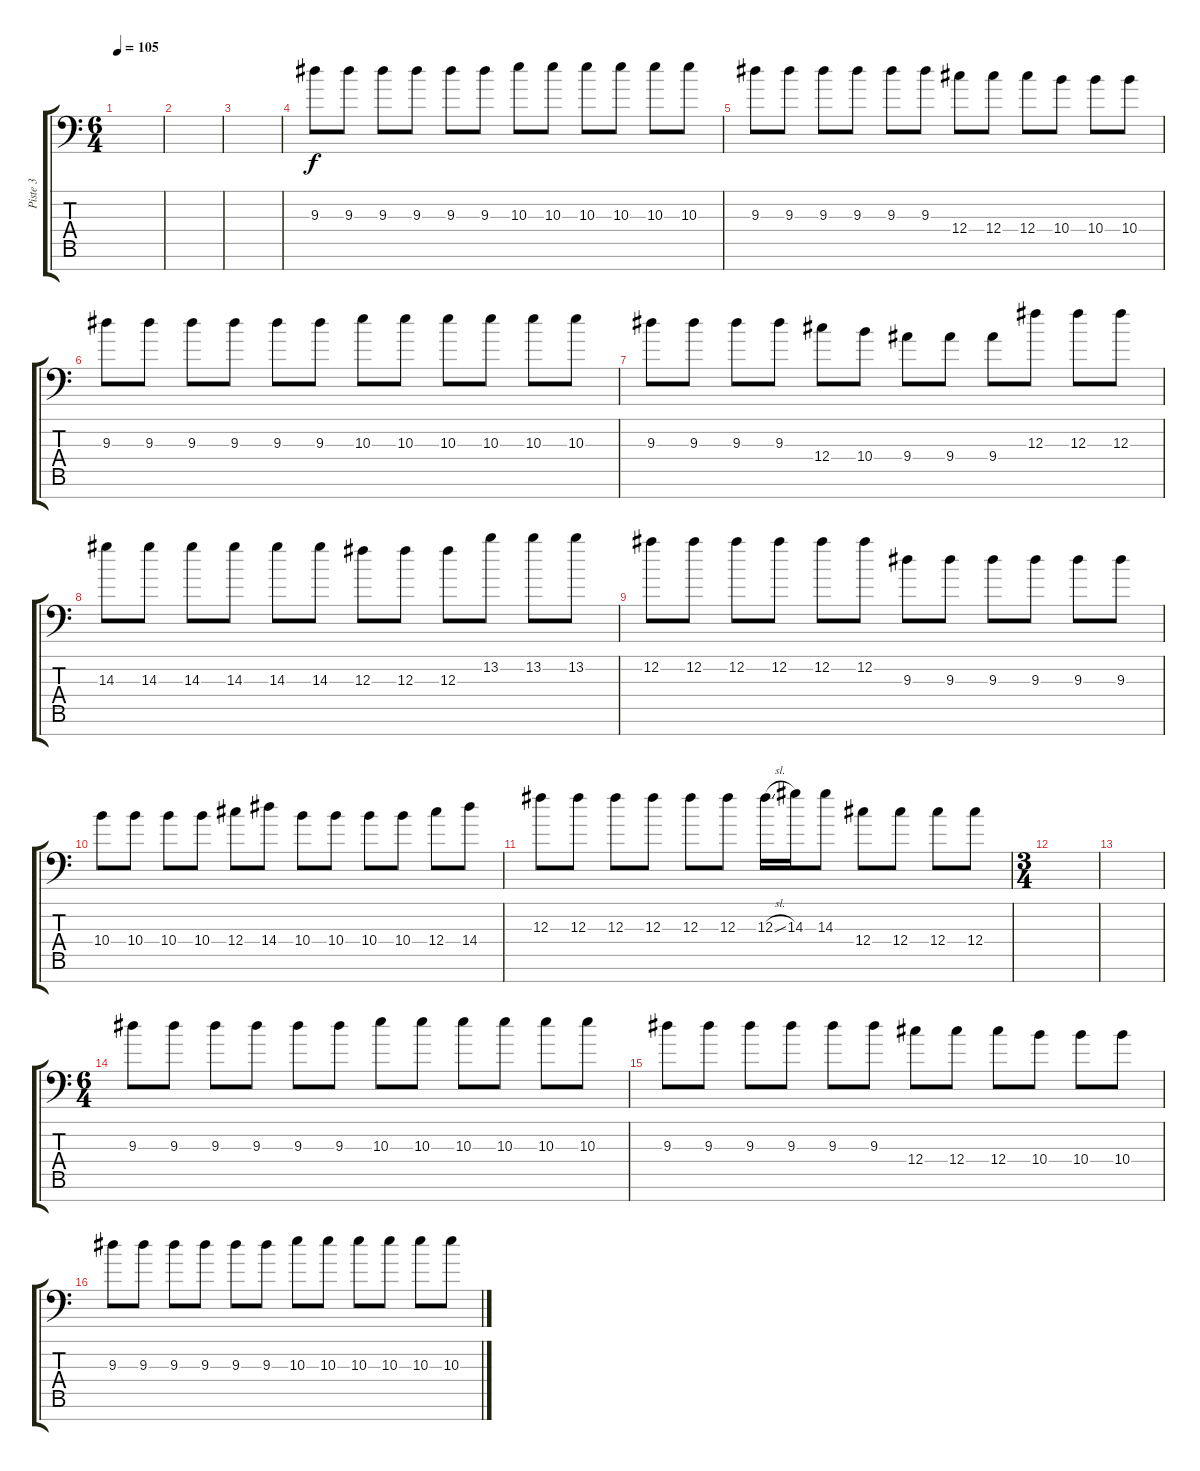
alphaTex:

\track ("Piste 3" "Piste 3") {instrument overdrivenguitar}
\staff {score tabs}
\tuning (Eb4 Bb3 Gb3 Db3 Ab2 Eb2 Bb1) {hide}
\ts (6 4)
\tempo 105
\clef f4
\ks c
|
|
|
9.3.8{volume 7 instrument acousticguitarsteel} 9.3.8 9.3.8 9.3.8 9.3.8 9.3.8 10.3.8 10.3.8 10.3.8 10.3.8 10.3.8 10.3.8 |
9.3.8 9.3.8 9.3.8 9.3.8 9.3.8 9.3.8 12.4.8 12.4.8 12.4.8 10.4.8 10.4.8 10.4.8 |
9.3.8 9.3.8 9.3.8 9.3.8 9.3.8 9.3.8 10.3.8 10.3.8 10.3.8 10.3.8 10.3.8 10.3.8 |
9.3.8 9.3.8 9.3.8 9.3.8 12.4.8 10.4.8 9.4.8 9.4.8 9.4.8 12.3.8 12.3.8 12.3.8 |
14.3.8 14.3.8 14.3.8 14.3.8 14.3.8 14.3.8 12.3.8 12.3.8 12.3.8 13.2.8 13.2.8 13.2.8 |
12.2.8 12.2.8 12.2.8 12.2.8 12.2.8 12.2.8 9.3.8 9.3.8 9.3.8 9.3.8 9.3.8 9.3.8 |
10.4.8 10.4.8 10.4.8 10.4.8 12.4.8 14.4.8 10.4.8 10.4.8 10.4.8 10.4.8 12.4.8 14.4.8 |
12.3.8 12.3.8 12.3.8 12.3.8 12.3.8 12.3.8 12.3{sl}.16 14.3.16 14.3.8 12.4.8 12.4.8 12.4.8 12.4.8 |
\ts (3 4)
|
|
\ts (6 4)
9.3.8{instrument acousticguitarsteel} 9.3.8 9.3.8 9.3.8 9.3.8 9.3.8 10.3.8 10.3.8 10.3.8 10.3.8 10.3.8 10.3.8 |
9.3.8 9.3.8 9.3.8 9.3.8 9.3.8 9.3.8 12.4.8 12.4.8 12.4.8 10.4.8 10.4.8 10.4.8 |
9.3.8 9.3.8 9.3.8 9.3.8 9.3.8 9.3.8 10.3.8 10.3.8 10.3.8 10.3.8 10.3.8 10.3.8
